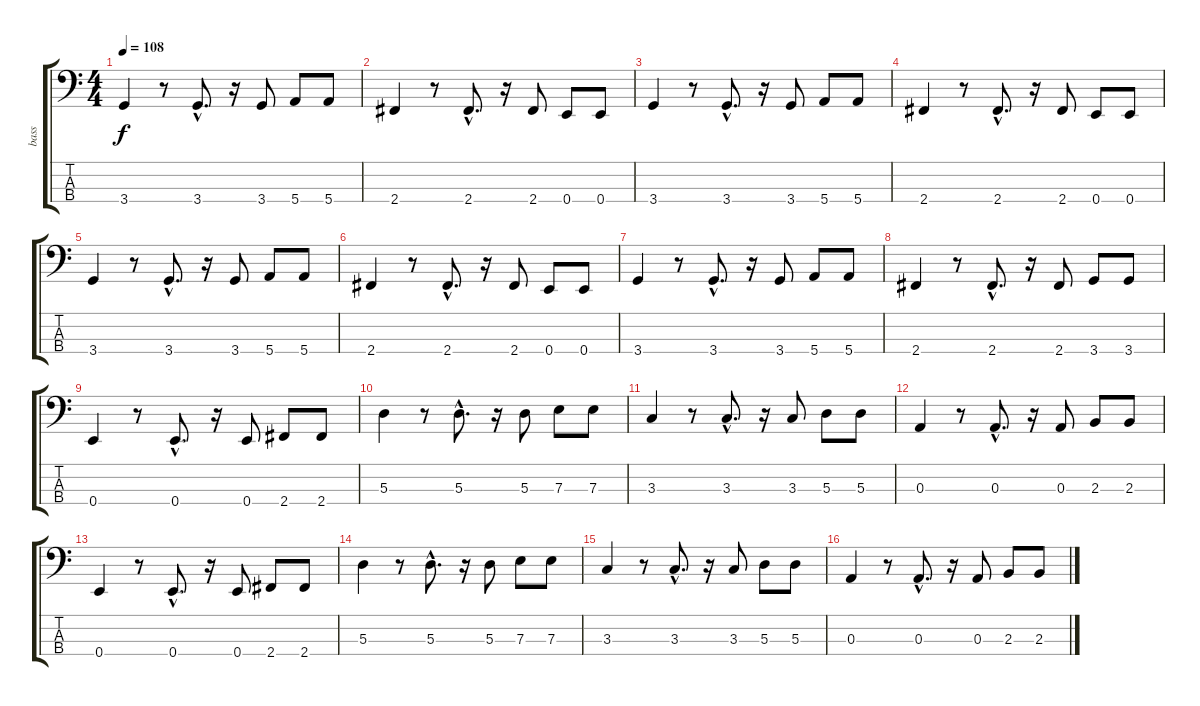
\track ("bass" "bass") {instrument slapbass1}
\staff {score tabs}
\tuning (G2 D2 A1 E1) {hide}
\ts (4 4)
\tempo 108
\clef f4
\ks c
3.4.4{dy f} r.8 3.4{hac}.8{d} r.16 3.4.8 5.4.8 5.4.8 |
2.4.4 r.8 2.4{hac}.8{d} r.16 2.4.8 0.4.8 0.4.8 |
3.4.4 r.8 3.4{hac}.8{d} r.16 3.4.8 5.4.8 5.4.8 |
2.4.4 r.8 2.4{hac}.8{d} r.16 2.4.8 0.4.8 0.4.8 |
3.4.4 r.8 3.4{hac}.8{d} r.16 3.4.8 5.4.8 5.4.8 |
2.4.4 r.8 2.4{hac}.8{d} r.16 2.4.8 0.4.8 0.4.8 |
3.4.4 r.8 3.4{hac}.8{d} r.16 3.4.8 5.4.8 5.4.8 |
2.4.4 r.8 2.4{hac}.8{d} r.16 2.4.8 3.4.8 3.4.8 |
0.4.4 r.8 0.4{hac}.8{d} r.16 0.4.8 2.4.8 2.4.8 |
5.3.4 r.8 5.3{hac}.8{d} r.16 5.3.8 7.3.8 7.3.8 |
3.3.4 r.8 3.3{hac}.8{d} r.16 3.3.8 5.3.8 5.3.8 |
0.3.4 r.8 0.3{hac}.8{d} r.16 0.3.8 2.3.8 2.3.8 |
0.4.4 r.8 0.4{hac}.8{d} r.16 0.4.8 2.4.8 2.4.8 |
5.3.4 r.8 5.3{hac}.8{d} r.16 5.3.8 7.3.8 7.3.8 |
3.3.4 r.8 3.3{hac}.8{d} r.16 3.3.8 5.3.8 5.3.8 |
0.3.4 r.8 0.3{hac}.8{d} r.16 0.3.8 2.3.8 2.3.8
